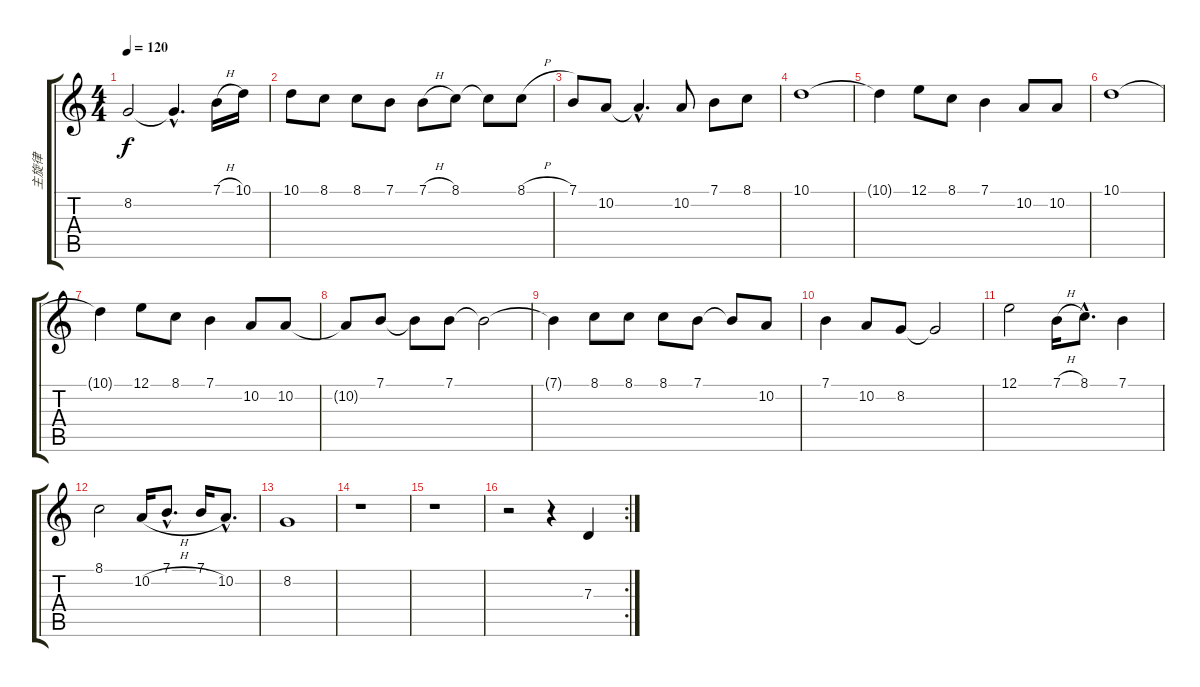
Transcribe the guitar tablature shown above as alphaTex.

\track ("主旋律" "主旋律") {instrument accordion}
\staff {score tabs}
\tuning (E4 B3 G3 D3 A2 E2) {hide}
\ts (4 4)
\tempo 120
\clef g2
\ks c
8.2.2{dy f} 8.2{hac t}.4{d} 7.1{h}.16 10.1.16 |
10.1.8 8.1.8 8.1.8 7.1.8 7.1{h}.8 8.1.8 8.1{t}.8 8.1{h}.8 |
7.1.8 10.2.8 10.2{hac t}.4{d} 10.2.8 7.1.8 8.1.8 |
10.1.1 |
10.1{t}.4 12.1.8 8.1.8 7.1.4 10.2.8 10.2.8 |
10.1.1 |
10.1{t}.4 12.1.8 8.1.8 7.1.4 10.2.8 10.2.8 |
10.2{t}.8 7.1.8 7.1{t}.8 7.1.8 7.1{t}.2 |
7.1{t}.4 8.1.8 8.1.8 8.1.8 7.1.8 7.1{t}.8 10.2.8 |
7.1.4 10.2.8 8.2.8 8.2{t}.2 |
12.1.2 7.1{h}.16 8.1{hac}.8{d} 7.1.4 |
8.1.2 10.2{h}.16 7.1{hac}.8{d} 7.1.16 10.2{hac}.8{d} |
8.2.1 |
r.1 |
r.1 |
\rc 2
r.2 r.4 7.3.4
